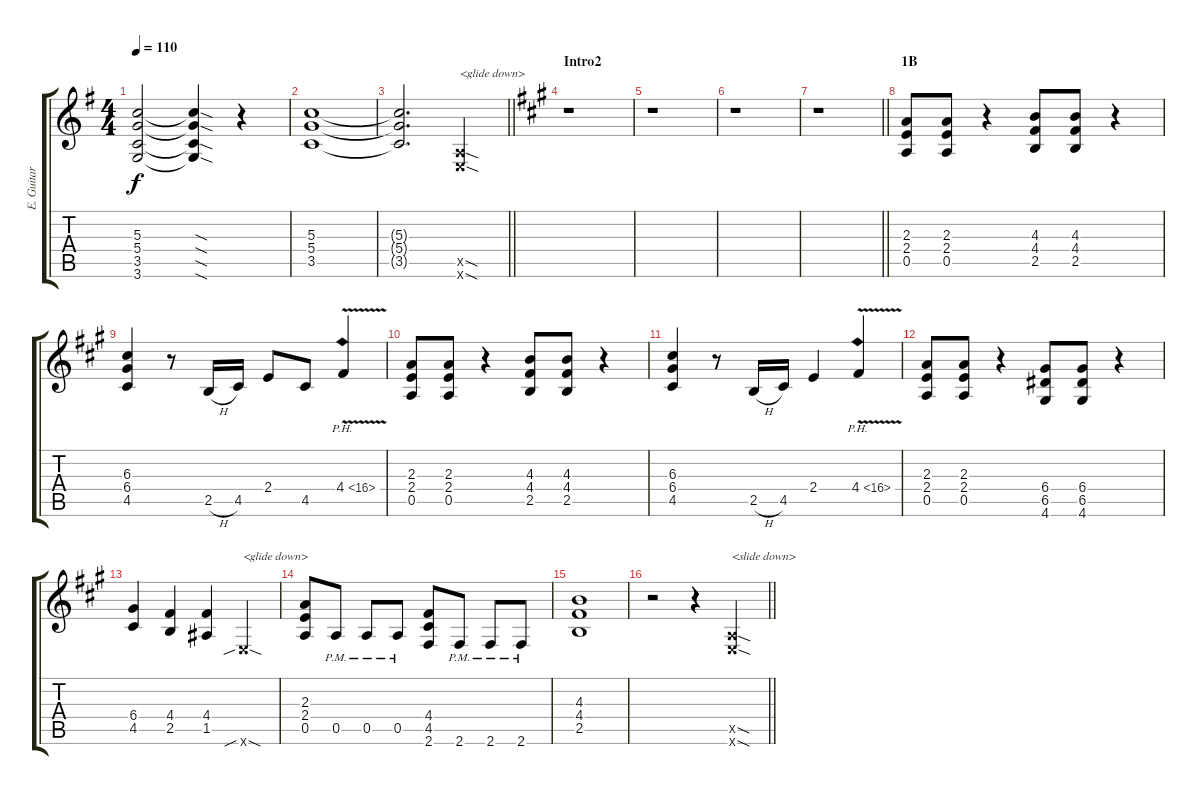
\track ("E. Guitar II" "E. Guitar ") {instrument overdrivenguitar}
\staff {score tabs}
\tuning (E4 B3 G3 D3 A2 E2) {hide}
\ts (4 4)
\tempo 110
\clef g2
\ks g
(5.3 5.4 3.5 3.6).2{dy f} (5.3{sod t} 5.4{sod t} 3.5{sod t} 3.6{sod t}).4 r.4 |
(5.3 5.4 3.5).1 |
\barLineRight lightlight
(5.3{t} 5.4{t} 3.5{t}).2{d} (0.5{sod x} 0.6{sod x}).4{txt "<glide down>"} |
\section ("" "Intro2")
\ks a
r.1 |
r.1 |
r.1 |
\barLineRight lightlight
r.1 |
\section ("" "1B")
(2.3 2.4 0.5).8 (2.3 2.4 0.5).8 r.4 (4.3 4.4 2.5).8 (4.3 4.4 2.5).8 r.4 |
(6.3 6.4 4.5).4 r.8 2.5{h}.16 4.5.16 2.4.8 4.5.8 4.4{ph 12 v}.4 |
(2.3 2.4 0.5).8 (2.3 2.4 0.5).8 r.4 (4.3 4.4 2.5).8 (4.3 4.4 2.5).8 r.4 |
(6.3 6.4 4.5).4 r.8 2.5{h}.16 4.5.16 2.4.4 4.4{ph 12 v}.4 |
(2.3 2.4 0.5).8 (2.3 2.4 0.5).8 r.4 (6.4 6.5 4.6).8 (6.4 6.5 4.6).8 r.4 |
(6.4 4.5).4 (4.4 2.5).4 (4.4 1.5).4 0.6{sib sod x}.4{txt "<glide down>"} |
(2.3 2.4 0.5).8 0.5{pm}.8 0.5{pm}.8 0.5{pm}.8 (4.4 4.5 2.6).8 2.6{pm}.8 2.6{pm}.8 2.6{pm}.8 |
(4.3 4.4 2.5).1 |
\barLineRight lightlight
r.2 r.4 (0.5{sod x} 0.6{sod x}).4{txt "<slide down>"}
